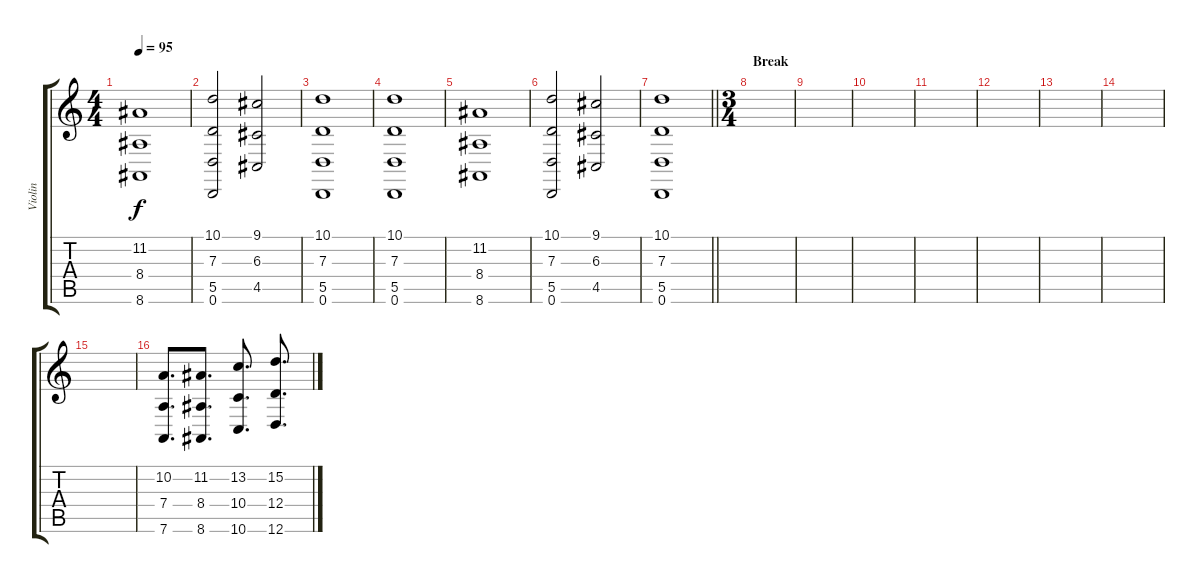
\track ("Violin" "Violin") {instrument stringensemble1}
\staff {score tabs}
\tuning (E4 B3 G3 D3 A2 D2) {hide}
\ts (4 4)
\tempo 95
\clef g2
\ks c
(11.2 8.4 8.6).1{dy f} |
(10.1 7.3 5.5 0.6).2 (9.1 6.3 4.5).2 |
(10.1 7.3 5.5 0.6).1 |
(10.1 7.3 5.5 0.6).1 |
(11.2 8.4 8.6).1 |
(10.1 7.3 5.5 0.6).2 (9.1 6.3 4.5).2 |
\barLineRight lightlight
(10.1 7.3 5.5 0.6).1 |
\ts (3 4)
\section ("" "Break")
|
|
|
|
|
|
|
|
(10.2 7.4 7.6).8{d} (11.2 8.4 8.6).8{d} (13.2 10.4 10.6).8{d} (15.2 12.4 12.6).8{d}
